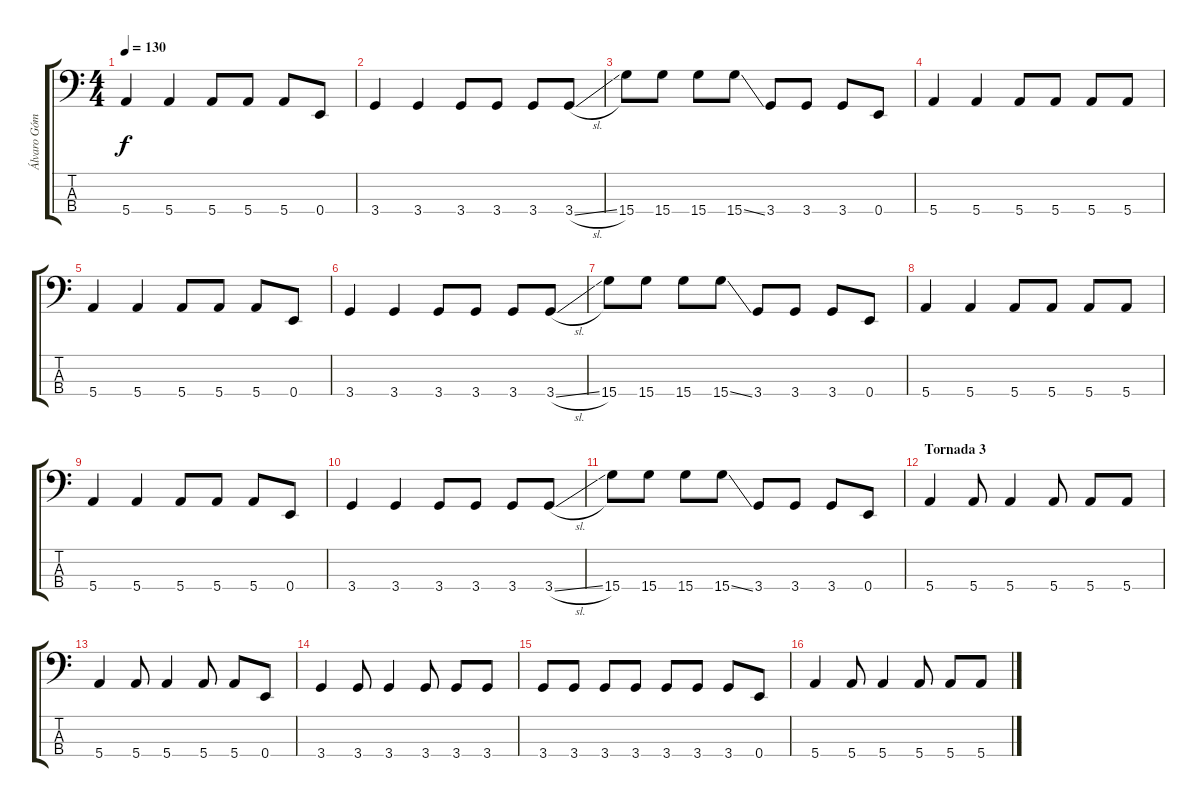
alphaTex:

\track ("Álvaro Gómez (Baix)" "Álvaro Góm") {instrument electricbassfinger}
\staff {score tabs}
\tuning (G2 D2 A1 E1) {hide}
\ts (4 4)
\tempo 130
\clef f4
\ks c
5.4.4{dy f} 5.4.4 5.4.8 5.4.8 5.4.8 0.4.8 |
3.4.4 3.4.4 3.4.8 3.4.8 3.4.8 3.4{sl}.8 |
15.4.8 15.4.8 15.4.8 15.4{ss}.8 3.4.8 3.4.8 3.4.8 0.4.8 |
5.4.4 5.4.4 5.4.8 5.4.8 5.4.8 5.4.8 |
5.4.4 5.4.4 5.4.8 5.4.8 5.4.8 0.4.8 |
3.4.4 3.4.4 3.4.8 3.4.8 3.4.8 3.4{sl}.8 |
15.4.8 15.4.8 15.4.8 15.4{ss}.8 3.4.8 3.4.8 3.4.8 0.4.8 |
5.4.4 5.4.4 5.4.8 5.4.8 5.4.8 5.4.8 |
5.4.4 5.4.4 5.4.8 5.4.8 5.4.8 0.4.8 |
3.4.4 3.4.4 3.4.8 3.4.8 3.4.8 3.4{sl}.8 |
15.4.8 15.4.8 15.4.8 15.4{ss}.8 3.4.8 3.4.8 3.4.8 0.4.8 |
\section ("" "Tornada 3")
5.4.4 5.4.8 5.4.4 5.4.8 5.4.8 5.4.8 |
5.4.4 5.4.8 5.4.4 5.4.8 5.4.8 0.4.8 |
3.4.4 3.4.8 3.4.4 3.4.8 3.4.8 3.4.8 |
3.4.8 3.4.8 3.4.8 3.4.8 3.4.8 3.4.8 3.4.8 0.4.8 |
5.4.4 5.4.8 5.4.4 5.4.8 5.4.8 5.4.8
